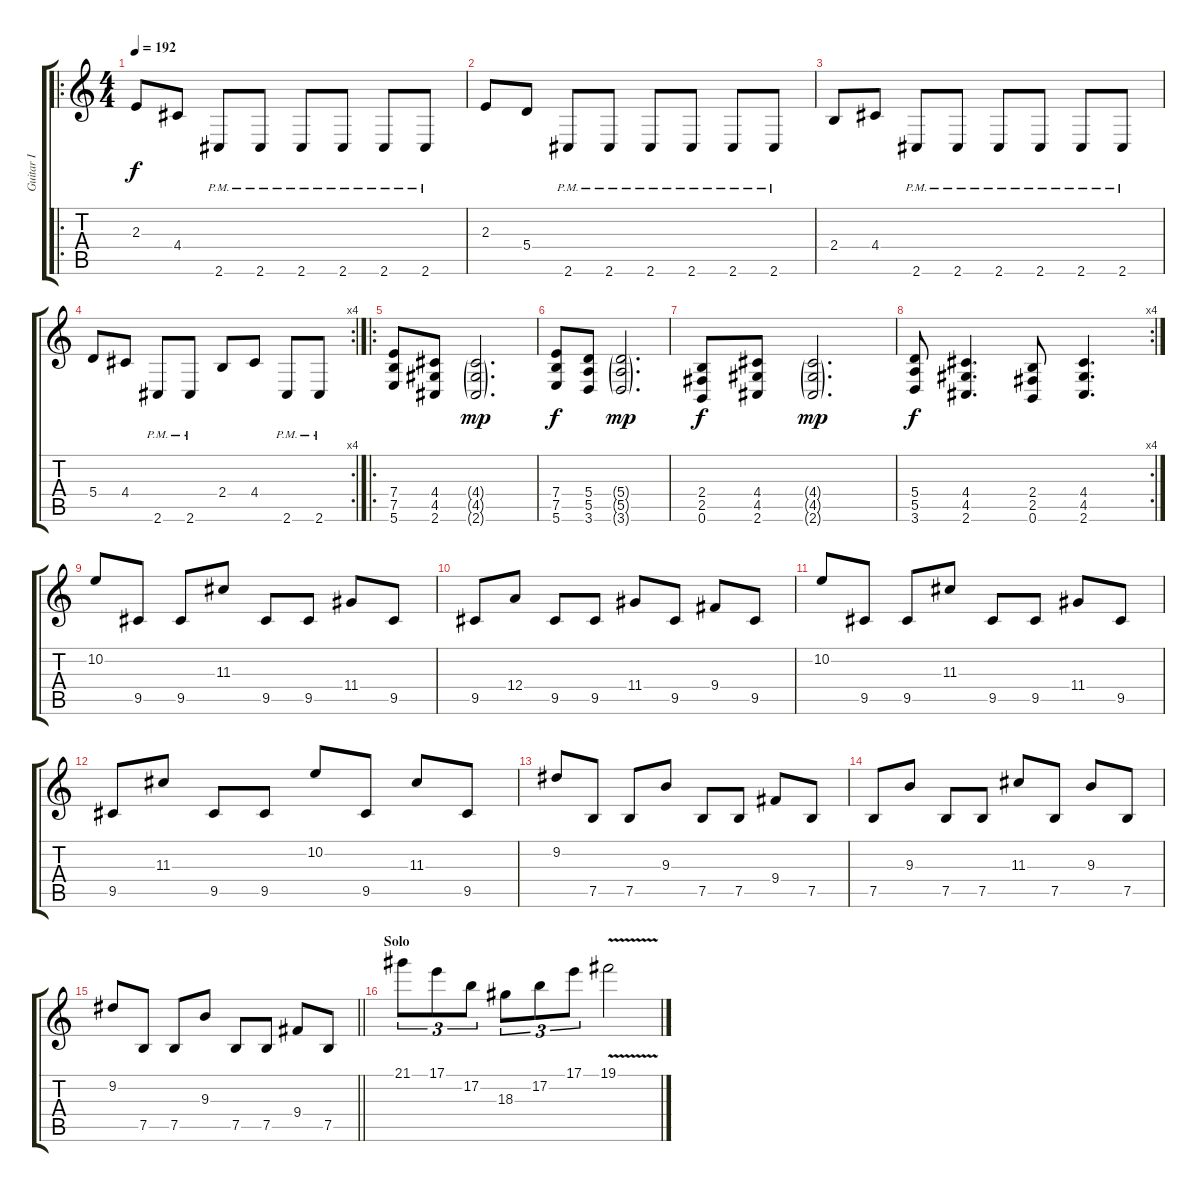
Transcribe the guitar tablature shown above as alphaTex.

\track ("Guitar I" "Guitar I") {instrument distortionguitar}
\staff {score tabs}
\tuning (B3 Gb3 D3 A2 E2 B1) {hide}
\ro
\ts (4 4)
\tempo 192
\clef g2
\ks c
2.3.8{dy f} 4.4.8 2.6{pm}.8 2.6{pm}.8 2.6{pm}.8 2.6{pm}.8 2.6{pm}.8 2.6{pm}.8 |
2.3.8 5.4.8 2.6{pm}.8 2.6{pm}.8 2.6{pm}.8 2.6{pm}.8 2.6{pm}.8 2.6{pm}.8 |
2.4.8 4.4.8 2.6{pm}.8 2.6{pm}.8 2.6{pm}.8 2.6{pm}.8 2.6{pm}.8 2.6{pm}.8 |
\rc 4
5.4.8 4.4.8 2.6{pm}.8 2.6{pm}.8 2.4.8 4.4.8 2.6{pm}.8 2.6{pm}.8 |
\ro
(7.4 7.5 5.6).8 (4.4 4.5 2.6).8 (4.4{g} 4.5{g} 2.6{g}).2{d dy mp} |
(7.4 7.5 5.6).8{dy f} (5.4 5.5 3.6).8 (5.4{g} 5.5{g} 3.6{g}).2{d dy mp} |
(2.4 2.5 0.6).8{dy f} (4.4 4.5 2.6).8 (4.4{g} 4.5{g} 2.6{g}).2{d dy mp} |
\rc 4
(5.4 5.5 3.6).8{dy f} (4.4 4.5 2.6).4{d} (2.4 2.5 0.6).8 (4.4 4.5 2.6).4{d} |
10.2.8 9.5.8 9.5.8 11.3.8 9.5.8 9.5.8 11.4.8 9.5.8 |
9.5.8 12.4.8 9.5.8 9.5.8 11.4.8 9.5.8 9.4.8 9.5.8 |
10.2.8 9.5.8 9.5.8 11.3.8 9.5.8 9.5.8 11.4.8 9.5.8 |
9.5.8 11.3.8 9.5.8 9.5.8 10.2.8 9.5.8 11.3.8 9.5.8 |
9.2.8 7.5.8 7.5.8 9.3.8 7.5.8 7.5.8 9.4.8 7.5.8 |
7.5.8 9.3.8 7.5.8 7.5.8 11.3.8 7.5.8 9.3.8 7.5.8 |
\barLineRight lightlight
9.2.8 7.5.8 7.5.8 9.3.8 7.5.8 7.5.8 9.4.8 7.5.8 |
\section ("" "Solo ")
21.1.8{tu (3 2)} 17.1.8{tu (3 2)} 17.2.8{tu (3 2)} 18.3.8{tu (3 2)} 17.2.8{tu (3 2)} 17.1.8{tu (3 2)} 19.1{v}.2
